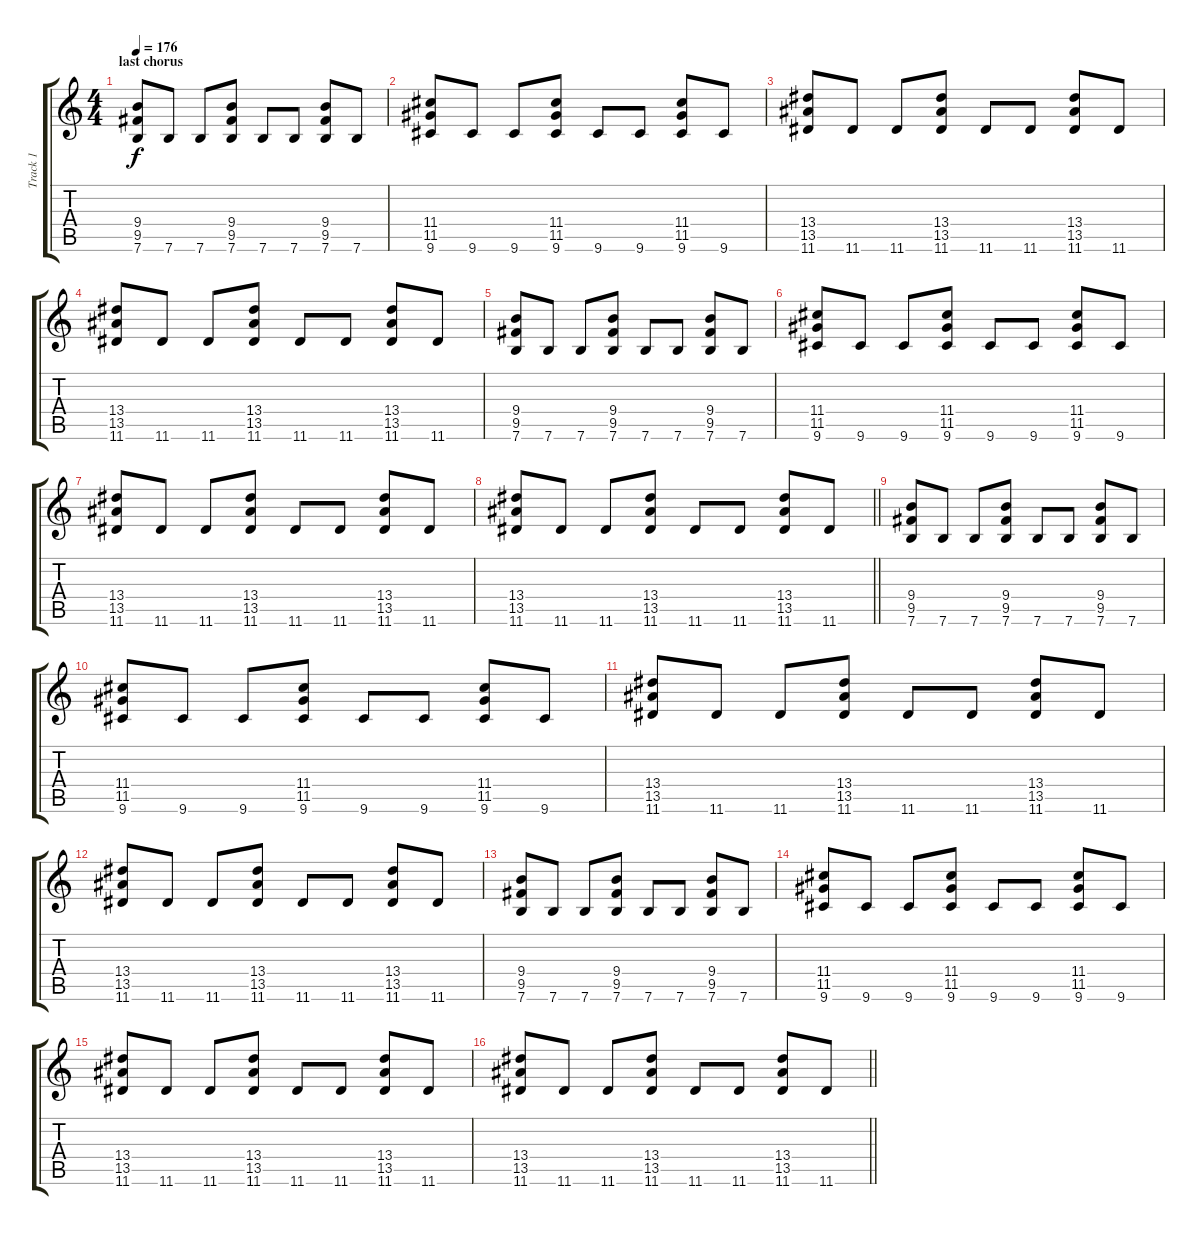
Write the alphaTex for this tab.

\track ("Track 1" "Track 1") {instrument overdrivenguitar}
\staff {score tabs}
\tuning (E4 B3 G3 D3 A2 E2) {hide}
\ts (4 4)
\section ("" "last chorus")
\tempo 176
\clef g2
\ks c
(9.4 9.5 7.6).8{dy f} 7.6.8 7.6.8 (9.4 9.5 7.6).8 7.6.8 7.6.8 (9.4 9.5 7.6).8 7.6.8 |
(11.4 11.5 9.6).8 9.6.8 9.6.8 (11.4 11.5 9.6).8 9.6.8 9.6.8 (11.4 11.5 9.6).8 9.6.8 |
(13.4 13.5 11.6).8 11.6.8 11.6.8 (13.4 13.5 11.6).8 11.6.8 11.6.8 (13.4 13.5 11.6).8 11.6.8 |
(13.4 13.5 11.6).8 11.6.8 11.6.8 (13.4 13.5 11.6).8 11.6.8 11.6.8 (13.4 13.5 11.6).8 11.6.8 |
(9.4 9.5 7.6).8 7.6.8 7.6.8 (9.4 9.5 7.6).8 7.6.8 7.6.8 (9.4 9.5 7.6).8 7.6.8 |
(11.4 11.5 9.6).8 9.6.8 9.6.8 (11.4 11.5 9.6).8 9.6.8 9.6.8 (11.4 11.5 9.6).8 9.6.8 |
(13.4 13.5 11.6).8 11.6.8 11.6.8 (13.4 13.5 11.6).8 11.6.8 11.6.8 (13.4 13.5 11.6).8 11.6.8 |
\barLineRight lightlight
(13.4 13.5 11.6).8 11.6.8 11.6.8 (13.4 13.5 11.6).8 11.6.8 11.6.8 (13.4 13.5 11.6).8 11.6.8 |
(9.4 9.5 7.6).8 7.6.8 7.6.8 (9.4 9.5 7.6).8 7.6.8 7.6.8 (9.4 9.5 7.6).8 7.6.8 |
(11.4 11.5 9.6).8 9.6.8 9.6.8 (11.4 11.5 9.6).8 9.6.8 9.6.8 (11.4 11.5 9.6).8 9.6.8 |
(13.4 13.5 11.6).8 11.6.8 11.6.8 (13.4 13.5 11.6).8 11.6.8 11.6.8 (13.4 13.5 11.6).8 11.6.8 |
(13.4 13.5 11.6).8 11.6.8 11.6.8 (13.4 13.5 11.6).8 11.6.8 11.6.8 (13.4 13.5 11.6).8 11.6.8 |
(9.4 9.5 7.6).8 7.6.8 7.6.8 (9.4 9.5 7.6).8 7.6.8 7.6.8 (9.4 9.5 7.6).8 7.6.8 |
(11.4 11.5 9.6).8 9.6.8 9.6.8 (11.4 11.5 9.6).8 9.6.8 9.6.8 (11.4 11.5 9.6).8 9.6.8 |
(13.4 13.5 11.6).8 11.6.8 11.6.8 (13.4 13.5 11.6).8 11.6.8 11.6.8 (13.4 13.5 11.6).8 11.6.8 |
\barLineRight lightlight
(13.4 13.5 11.6).8 11.6.8 11.6.8 (13.4 13.5 11.6).8 11.6.8 11.6.8 (13.4 13.5 11.6).8 11.6.8
